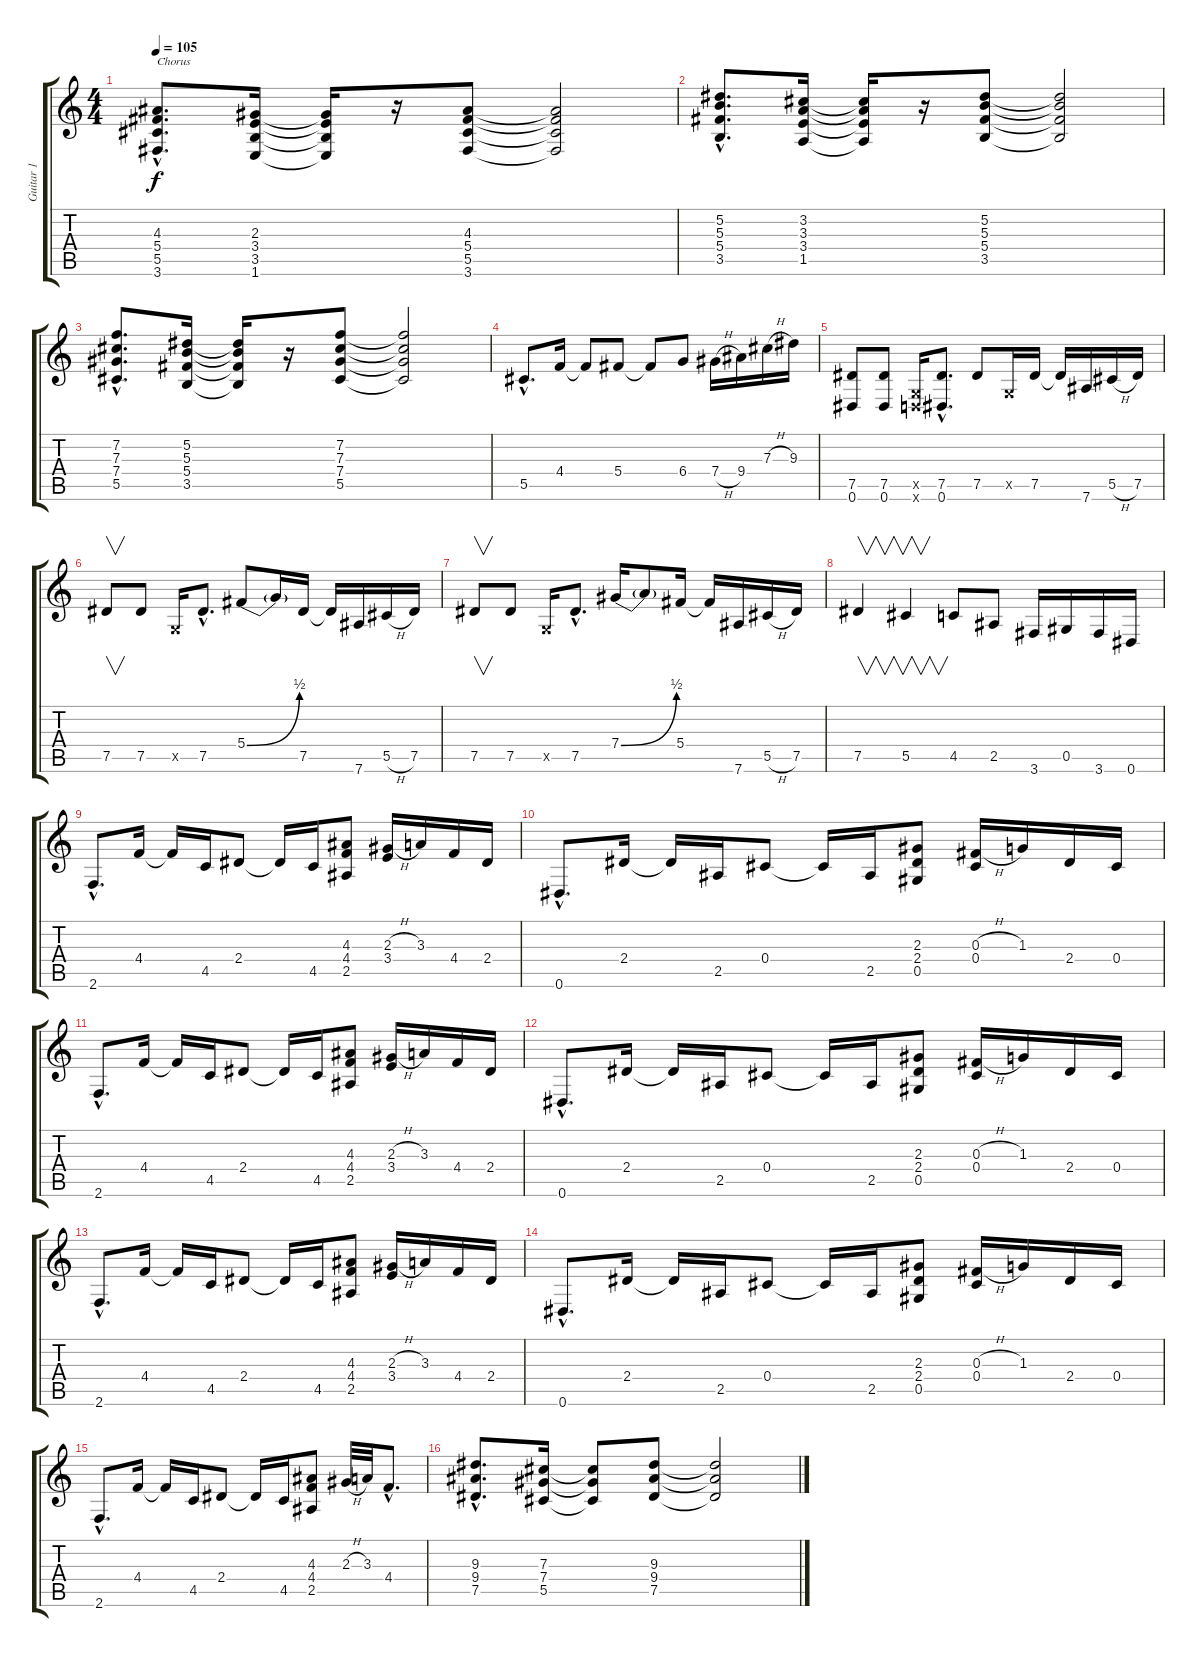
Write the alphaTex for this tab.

\track ("Guitar 1" "Guitar 1") {instrument distortionguitar}
\staff {score tabs}
\tuning (Eb4 Bb3 Gb3 Db3 Ab2 Eb2) {hide}
\ts (4 4)
\tempo 105
\clef g2
\ks c
(4.3{hac} 5.4{hac} 5.5{hac} 3.6{hac}).8{d txt "Chorus" dy f} (2.3 3.4 3.5 1.6).16 (2.3{t} 3.4{t} 3.5{t} 1.6{t}).16 r.16 (4.3 5.4 5.5 3.6).8 (4.3{t} 5.4{t} 5.5{t} 3.6{t}).2 |
(5.2{hac} 5.3{hac} 5.4{hac} 3.5{hac}).8{d} (3.2 3.3 3.4 1.5).16 (3.2{t} 3.3{t} 3.4{t} 1.5{t}).16 r.16 (5.2 5.3 5.4 3.5).8 (5.2{t} 5.3{t} 5.4{t} 3.5{t}).2 |
(7.2{hac} 7.3{hac} 7.4{hac} 5.5{hac}).8{d} (5.2 5.3 5.4 3.5).16 (5.2{t} 5.3{t} 5.4{t} 3.5{t}).16 r.16 (7.2 7.3 7.4 5.5).8 (7.2{t} 7.3{t} 7.4{t} 5.5{t}).2 |
5.5{hac}.8{d} 4.4.16 4.4{t}.8 5.4.8 5.4{t}.8 6.4.8 7.4{h}.16 9.4.16 7.3{h}.16 9.3.16 |
(7.5 0.6).8 (7.5 0.6).8 (-1.5{x} -1.6{x}).16 (7.5{hac} 0.6{hac}).8{d} 7.5.8 -1.5{x}.16 7.5.16 7.5{t}.16 7.6.16 5.5{h}.16 7.5.16 |
7.5.8{v} 7.5.8 -1.5{x}.16 7.5{hac}.8{d} 5.4{be (bend 0 0 60 2)}.8 5.4{t}.16 7.5.16 7.5{t}.16 7.6.16 5.5{h}.16 7.5.16 |
7.5.8{v} 7.5.8 -1.5{x}.16 7.5{hac}.8{d} 7.4{be (bend 0 0 60 2)}.16 7.4{t}.8 5.4.16 5.4{t}.16 7.6.16 5.5{h}.16 7.5.16 |
7.5.4{v} 5.5.4{v} 4.5.8 2.5.8 3.6.16 0.5.16 3.6.16 0.6.16 |
2.6{hac}.8{d} 4.4.16 4.4{t}.16 4.5.16 2.4.8 2.4{t}.16 4.5.16 (4.3 4.4 2.5).8 (2.3{h} 3.4).16 3.3.16 4.4.16 2.4.16 |
0.6{hac}.8{d} 2.4.16 2.4{t}.16 2.5.16 0.4.8 0.4{t}.16 2.5.16 (2.3 2.4 0.5).8 (0.3{h} 0.4).16 1.3.16 2.4.16 0.4.16 |
2.6{hac}.8{d} 4.4.16 4.4{t}.16 4.5.16 2.4.8 2.4{t}.16 4.5.16 (4.3 4.4 2.5).8 (2.3{h} 3.4).16 3.3.16 4.4.16 2.4.16 |
0.6{hac}.8{d} 2.4.16 2.4{t}.16 2.5.16 0.4.8 0.4{t}.16 2.5.16 (2.3 2.4 0.5).8 (0.3{h} 0.4).16 1.3.16 2.4.16 0.4.16 |
2.6{hac}.8{d} 4.4.16 4.4{t}.16 4.5.16 2.4.8 2.4{t}.16 4.5.16 (4.3 4.4 2.5).8 (2.3{h} 3.4).16 3.3.16 4.4.16 2.4.16 |
0.6{hac}.8{d} 2.4.16 2.4{t}.16 2.5.16 0.4.8 0.4{t}.16 2.5.16 (2.3 2.4 0.5).8 (0.3{h} 0.4).16 1.3.16 2.4.16 0.4.16 |
2.6{hac}.8{d} 4.4.16 4.4{t}.16 4.5.16 2.4.8 2.4{t}.16 4.5.16 (4.3 4.4 2.5).8 2.3{h}.32 3.3.32 4.4{hac}.8{d} |
(9.3{hac} 9.4{hac} 7.5{hac}).8{d} (7.3 7.4 5.5).16 (7.3{t} 7.4{t} 5.5{t}).8 (9.3 9.4 7.5).8 (9.3{t} 9.4{t} 7.5{t}).2
